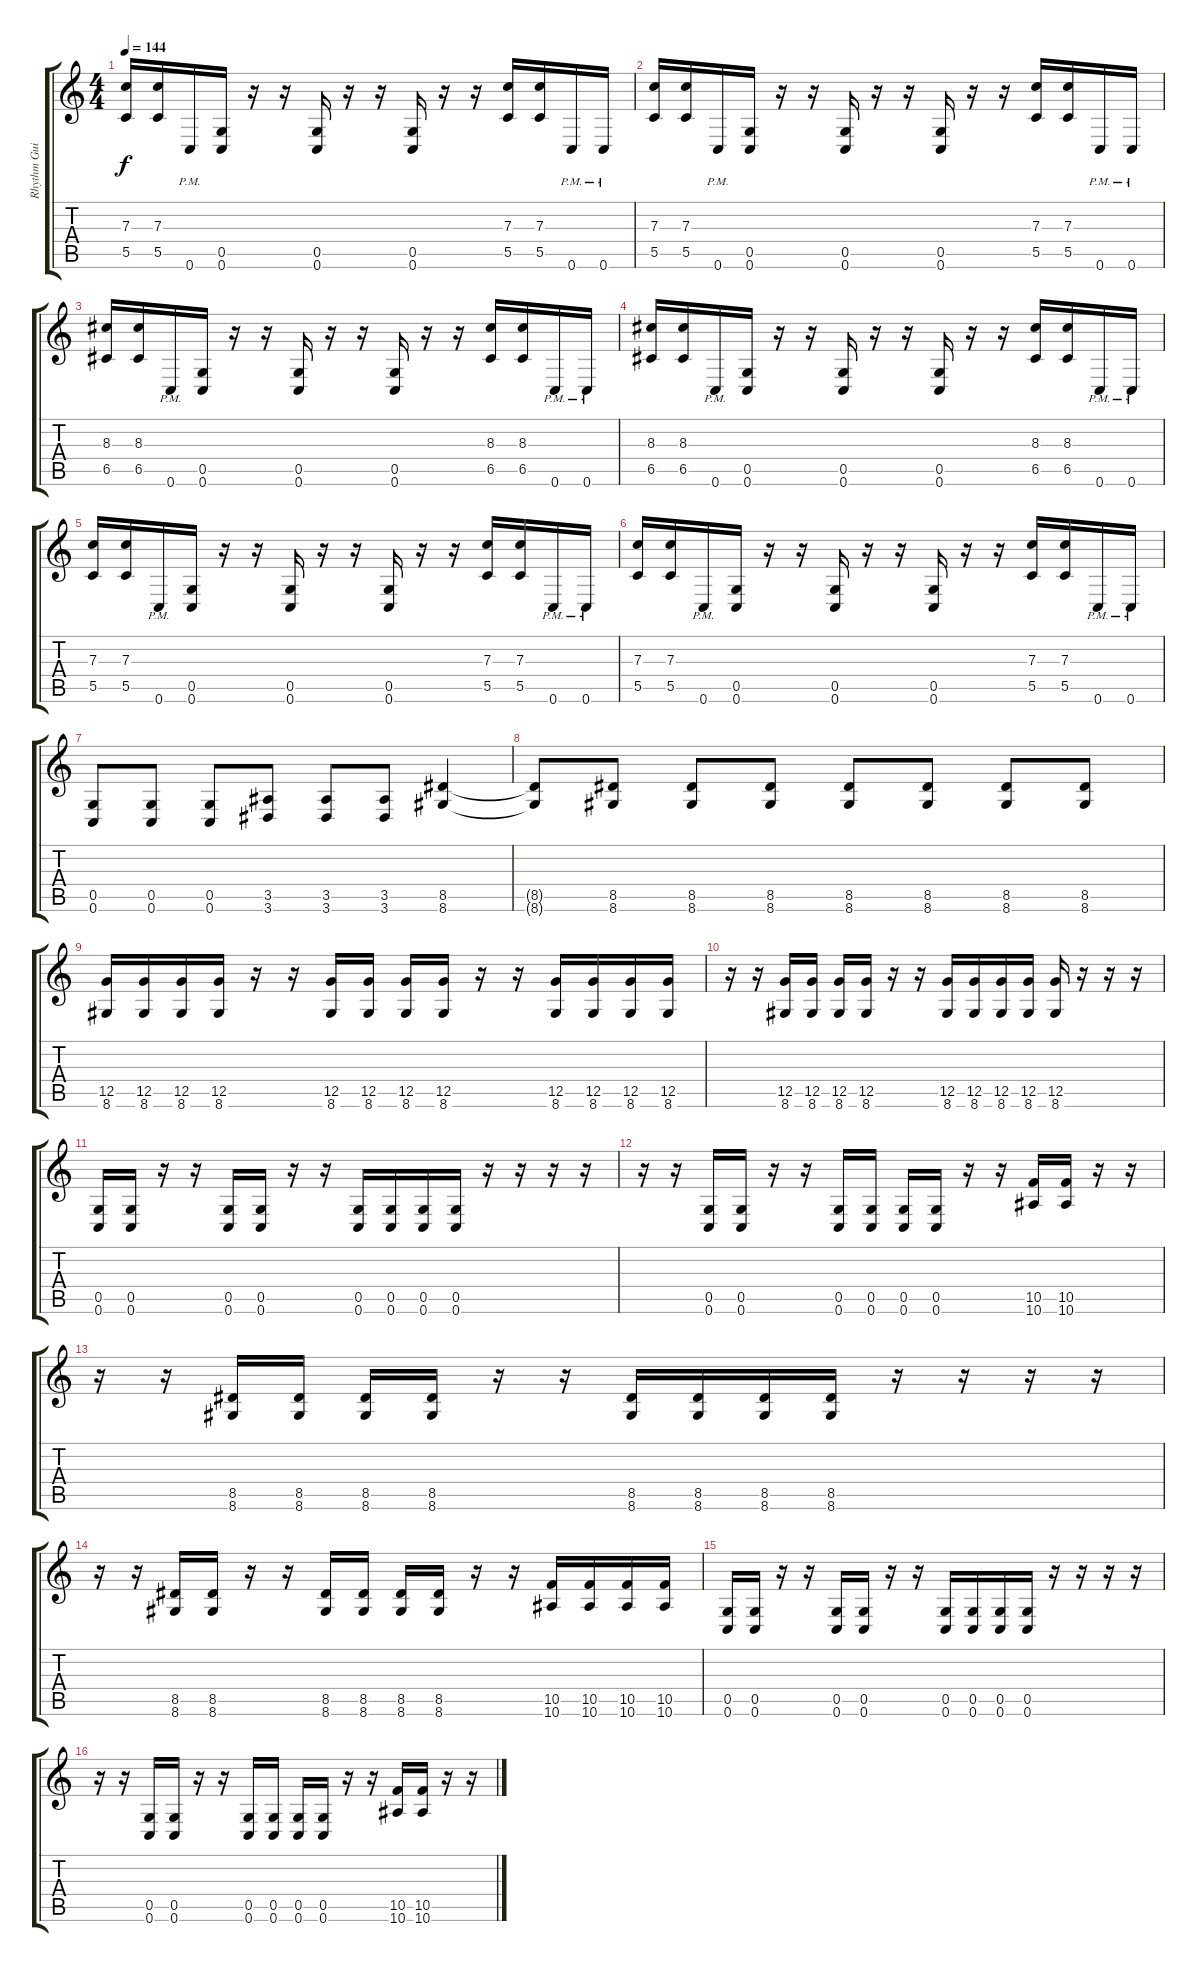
\track ("Rhythm Guitar 1" "Rhythm Gui") {instrument distortionguitar}
\staff {score tabs}
\tuning (D4 A3 F3 C3 G2 C2) {hide}
\ts (4 4)
\tempo 144
\clef g2
\ks c
(7.3 5.5).16{dy f} (7.3 5.5).16 0.6{pm}.16 (0.5 0.6).16 r.16 r.16 (0.5 0.6).16 r.16 r.16 (0.5 0.6).16 r.16 r.16 (7.3 5.5).16 (7.3 5.5).16 0.6{pm}.16 0.6{pm}.16 |
(7.3 5.5).16 (7.3 5.5).16 0.6{pm}.16 (0.5 0.6).16 r.16 r.16 (0.5 0.6).16 r.16 r.16 (0.5 0.6).16 r.16 r.16 (7.3 5.5).16 (7.3 5.5).16 0.6{pm}.16 0.6{pm}.16 |
(8.3 6.5).16 (8.3 6.5).16 0.6{pm}.16 (0.5 0.6).16 r.16 r.16 (0.5 0.6).16 r.16 r.16 (0.5 0.6).16 r.16 r.16 (8.3 6.5).16 (8.3 6.5).16 0.6{pm}.16 0.6{pm}.16 |
(8.3 6.5).16 (8.3 6.5).16 0.6{pm}.16 (0.5 0.6).16 r.16 r.16 (0.5 0.6).16 r.16 r.16 (0.5 0.6).16 r.16 r.16 (8.3 6.5).16 (8.3 6.5).16 0.6{pm}.16 0.6{pm}.16 |
(7.3 5.5).16 (7.3 5.5).16 0.6{pm}.16 (0.5 0.6).16 r.16 r.16 (0.5 0.6).16 r.16 r.16 (0.5 0.6).16 r.16 r.16 (7.3 5.5).16 (7.3 5.5).16 0.6{pm}.16 0.6{pm}.16 |
(7.3 5.5).16 (7.3 5.5).16 0.6{pm}.16 (0.5 0.6).16 r.16 r.16 (0.5 0.6).16 r.16 r.16 (0.5 0.6).16 r.16 r.16 (7.3 5.5).16 (7.3 5.5).16 0.6{pm}.16 0.6{pm}.16 |
(0.5 0.6).8 (0.5 0.6).8 (0.5 0.6).8 (3.5 3.6).8 (3.5 3.6).8 (3.5 3.6).8 (8.5 8.6).4 |
(8.5{t} 8.6{t}).8 (8.5 8.6).8 (8.5 8.6).8 (8.5 8.6).8 (8.5 8.6).8 (8.5 8.6).8 (8.5 8.6).8 (8.5 8.6).8 |
(12.5 8.6).16 (12.5 8.6).16 (12.5 8.6).16 (12.5 8.6).16 r.16 r.16 (12.5 8.6).16 (12.5 8.6).16 (12.5 8.6).16 (12.5 8.6).16 r.16 r.16 (12.5 8.6).16 (12.5 8.6).16 (12.5 8.6).16 (12.5 8.6).16 |
r.16 r.16 (12.5 8.6).16 (12.5 8.6).16 (12.5 8.6).16 (12.5 8.6).16 r.16 r.16 (12.5 8.6).16 (12.5 8.6).16 (12.5 8.6).16 (12.5 8.6).16 (12.5 8.6).16 r.16 r.16 r.16 |
(0.5 0.6).16 (0.5 0.6).16 r.16 r.16 (0.5 0.6).16 (0.5 0.6).16 r.16 r.16 (0.5 0.6).16 (0.5 0.6).16 (0.5 0.6).16 (0.5 0.6).16 r.16 r.16 r.16 r.16 |
r.16 r.16 (0.5 0.6).16 (0.5 0.6).16 r.16 r.16 (0.5 0.6).16 (0.5 0.6).16 (0.5 0.6).16 (0.5 0.6).16 r.16 r.16 (10.5 10.6).16 (10.5 10.6).16 r.16 r.16 |
r.16 r.16 (8.5 8.6).16 (8.5 8.6).16 (8.5 8.6).16 (8.5 8.6).16 r.16 r.16 (8.5 8.6).16 (8.5 8.6).16 (8.5 8.6).16 (8.5 8.6).16 r.16 r.16 r.16 r.16 |
r.16 r.16 (8.5 8.6).16 (8.5 8.6).16 r.16 r.16 (8.5 8.6).16 (8.5 8.6).16 (8.5 8.6).16 (8.5 8.6).16 r.16 r.16 (10.5 10.6).16 (10.5 10.6).16 (10.5 10.6).16 (10.5 10.6).16 |
(0.5 0.6).16 (0.5 0.6).16 r.16 r.16 (0.5 0.6).16 (0.5 0.6).16 r.16 r.16 (0.5 0.6).16 (0.5 0.6).16 (0.5 0.6).16 (0.5 0.6).16 r.16 r.16 r.16 r.16 |
r.16 r.16 (0.5 0.6).16 (0.5 0.6).16 r.16 r.16 (0.5 0.6).16 (0.5 0.6).16 (0.5 0.6).16 (0.5 0.6).16 r.16 r.16 (10.5 10.6).16 (10.5 10.6).16 r.16 r.16
